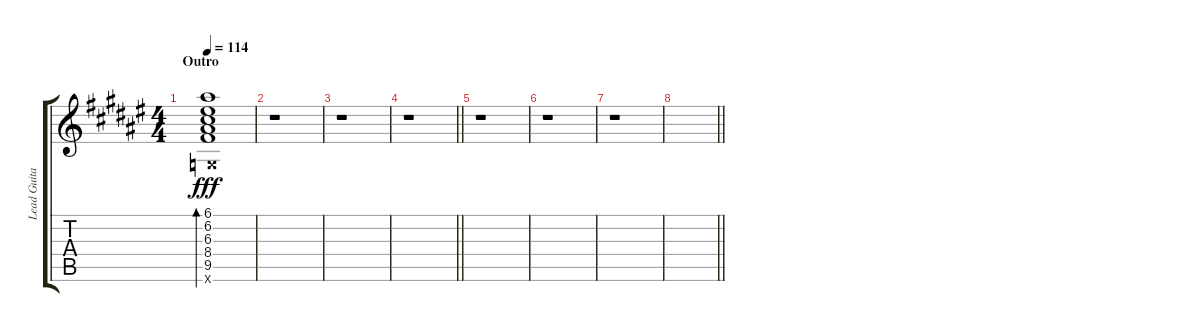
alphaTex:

\track ("Lead Guitar" "Lead Guita") {instrument electricguitarmuted}
\staff {score tabs}
\tuning (E4 B3 G3 D3 A2 E2) {hide}
\ts (4 4)
\section ("" "Outro")
\tempo 114
\clef g2
\ks f#
(6.1 6.2 6.3 8.4 9.5 3.6{x}).1{bd 240 dy fff volume 13} |
r.1 |
r.1 |
\barLineRight lightlight
r.1 |
r.1 |
r.1 |
r.1 |
\barLineRight lightlight
